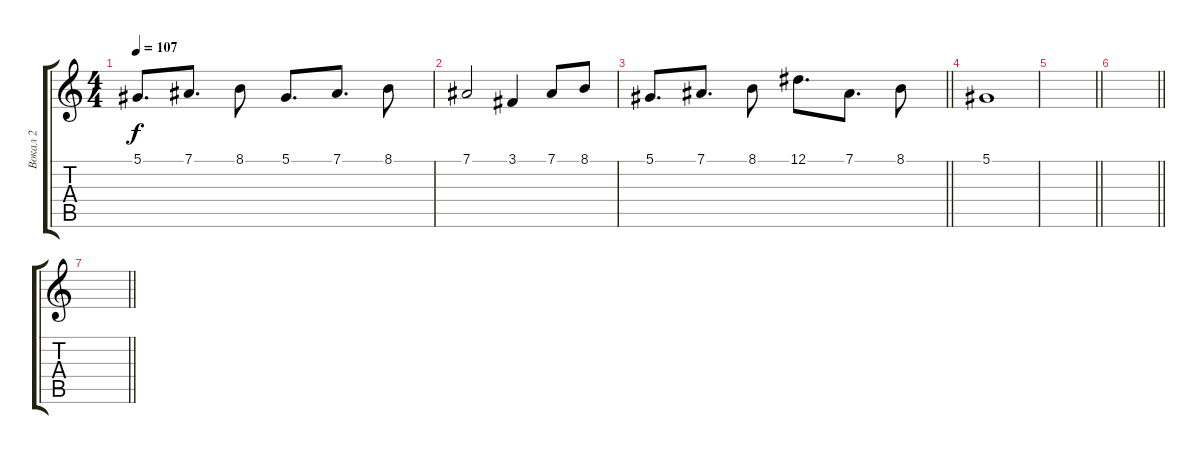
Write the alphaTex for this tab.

\track ("Вокал 2" "Вокал 2") {instrument flute}
\staff {score tabs}
\tuning (Eb4 Bb3 Gb3 Db3 Ab2 Eb2) {hide}
\ts (4 4)
\tempo 107
\clef g2
\ks c
5.1.8{d dy f} 7.1.8{d} 8.1.8 5.1.8{d} 7.1.8{d} 8.1.8 |
7.1.2 3.1.4 7.1.8 8.1.8 |
\barLineRight lightlight
5.1.8{d} 7.1.8{d} 8.1.8 12.1.8{d} 7.1.8{d} 8.1.8 |
5.1.1 |
\barLineRight lightlight
|
\barLineRight lightlight
|
\barLineRight lightlight
